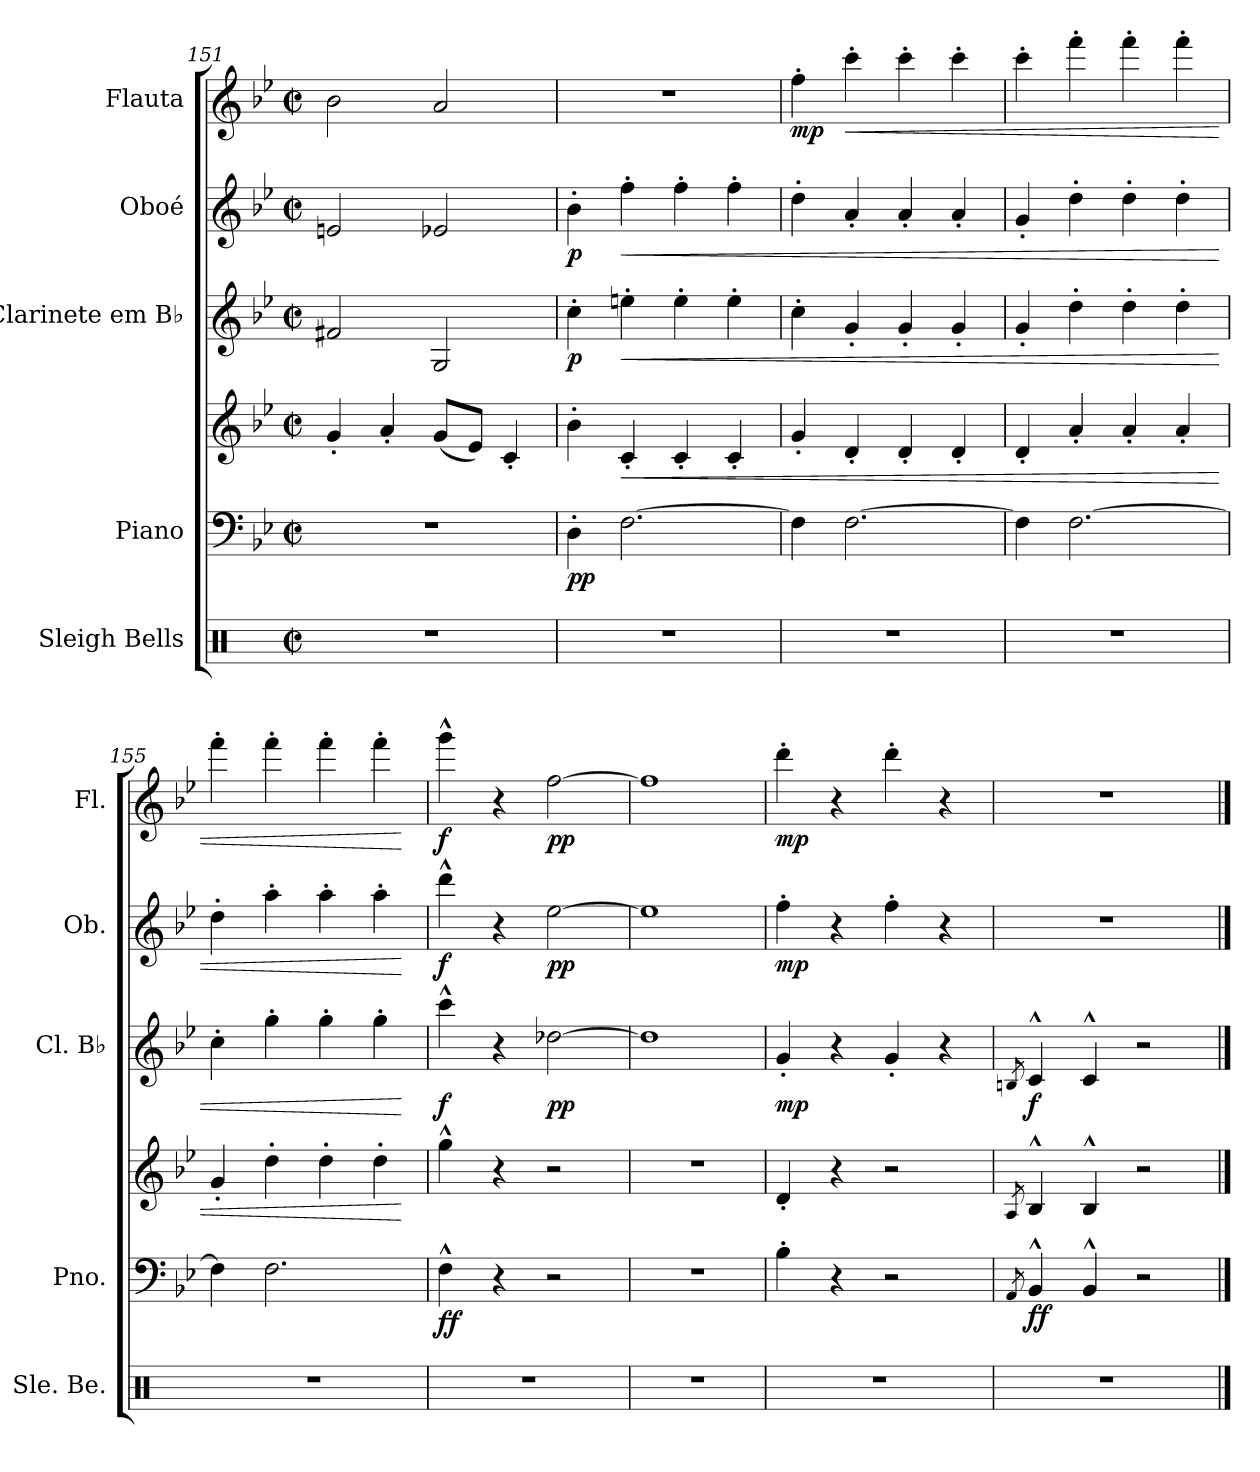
**kern	**kern	**kern	**dynam	**kern	**dynam	**kern	**dynam	**kern	**dynam
*part5	*part4	*part4	*part4	*part3	*part3	*part2	*part2	*part1	*part1
*staff6	*staff5	*staff4	*staff4/5	*staff3	*staff3	*staff2	*staff2	*staff1	*staff1
*I"Sleigh Bells	*I"Piano	*	*	*I"Clarinete em B♭	*	*I"Oboé	*	*I"Flauta	*
*I'Sle. Be.	*I'Pno.	*	*	*I'Cl. B♭	*	*I'Ob.	*	*I'Fl.	*
*clefX	*clefF4	*clefG2	*	*clefG2	*	*clefG2	*	*clefG2	*
*	*	*	*	*ITrd1c2	*	*	*	*	*
*k[]	*k[b-e-]	*k[b-e-]	*	*k[b-e-a-d-]	*	*k[b-e-]	*	*k[b-e-]	*
*M2/2	*M2/2	*M2/2	*	*M2/2	*	*M2/2	*	*M2/2	*
*met(c|)	*met(c|)	*met(c|)	*	*met(c|)	*	*met(c|)	*	*met(c|)	*
=151	=151	=151	=151	=151	=151	=151	=151	=151	=151
1r	1r	4g'/	.	2en/	.	2en/	.	2b-\	.
.	.	4a'/	.	.	.	.	.	.	.
.	.	(8g/L	.	2F/	.	2e-X/	.	2a/	.
.	.	8e-/J)	.	.	.	.	.	.	.
.	.	4c'/	.	.	.	.	.	.	.
=152	=152	=152	=152	=152	=152	=152	=152	=152	=152
!	!	!	!LO:DY:b=2	!	!	!	!	!	!
!	!	!	!LO:DY:n=1:b	!	!LO:DY:b	!	!LO:DY:b	!	!
1r	4D'\	4b-'\	p p	4b-'\	p	4b-'\	p	1r	.
!	!	!	!LO:HP:b	!	!LO:HP:b	!	!LO:HP:b	!	!
.	[2.F\	4c'/	<	4ddn'\	<	4ff'\	<	.	.
.	.	4c'/	.	4dd'\	.	4ff'\	.	.	.
.	.	4c'/	.	4dd'\	.	4ff'\	.	.	.
!!LO:LB:g=z
=153	=153	=153	=153	=153	=153	=153	=153	=153	=153
!	!	!	!	!	!	!	!	!	!LO:DY:b
1r	4F\]	4g'/	.	4b-'\	.	4dd'\	.	4ff'\	mp
!	!	!	!	!	!	!	!	!	!LO:HP:b
.	[2.F\	4d'/	.	4f'/	.	4a'/	.	4ccc'\	<
.	.	4d'/	.	4f'/	.	4a'/	.	4ccc'\	.
.	.	4d'/	.	4f'/	.	4a'/	.	4ccc'\	.
=154	=154	=154	=154	=154	=154	=154	=154	=154	=154
1r	4F\]	4d'/	.	4f'/	.	4g'/	.	4ccc'\	.
.	[2.F\	4a'/	.	4cc'\	.	4dd'\	.	4fff'\	.
.	.	4a'/	.	4cc'\	.	4dd'\	.	4fff'\	.
.	.	4a'/	.	4cc'\	.	4dd'\	.	4fff'\	.
=155	=155	=155	=155	=155	=155	=155	=155	=155	=155
1r	4F\]	4g'/	.	4b-'\	.	4dd'\	.	4fff'\	.
.	2.F\	4dd'\	.	4ff'\	.	4aa'\	.	4fff'\	.
.	.	4dd'\	.	4ff'\	.	4aa'\	.	4fff'\	.
.	.	4dd'\	.	4ff'\	.	4aa'\	.	4fff'\	.
.	.	.	[	.	[	.	[	.	[
=156	=156	=156	=156	=156	=156	=156	=156	=156	=156
!	!	!	!LO:DY:b=2	!	!	!	!	!	!
!	!	!	!LO:DY:n=1:b	!	!LO:DY:b	!	!LO:DY:b	!	!LO:DY:b
1r	4F^^\	4gg^^\	f f	4bb-^^\	f	4ddd^^\	f	4ggg^^\	f
.	4r	4r	.	4r	.	4r	.	4r	.
!	!	!	!	!	!LO:DY:b	!	!LO:DY:b	!	!LO:DY:b
.	2r	2r	.	[2cc-X\	pp	[2ee-\	pp	[2ff\	pp
=157	=157	=157	=157	=157	=157	=157	=157	=157	=157
1r	1r	1r	.	1cc-]	.	1ee-]	.	1ff]	.
=158	=158	=158	=158	=158	=158	=158	=158	=158	=158
!	!	!	!LO:DY:b=2	!	!	!	!	!	!
!	!	!	!LO:DY:n=1:b	!	!LO:DY:b	!	!LO:DY:b	!	!LO:DY:b
1r	4B-'\	4d'/	mp mp	4f'/	mp	4ff'\	mp	4ddd'\	mp
.	4r	4r	.	4r	.	4r	.	4r	.
.	2r	2r	.	4f'/	.	4ff'\	.	4ddd'\	.
.	.	.	.	4r	.	4r	.	4r	.
=159	=159	=159	=159	=159	=159	=159	=159	=159	=159
.	8qAA/	8qA/	.	8qAn/	.	.	.	.	.
!	!	!	!LO:DY:b=2	!	!	!	!	!	!
!	!	!	!LO:DY:n=1:b	!	!LO:DY:b	!	!	!	!
1r	4BB-^^/	4B-^^/	f f	4B-^^/	f	1r	.	1r	.
.	4BB-^^/	4B-^^/	.	4B-^^/	.	.	.	.	.
.	2r	2r	.	2r	.	.	.	.	.
==	==	==	==	==	==	==	==	==	==
*-	*-	*-	*-	*-	*-	*-	*-	*-	*-
